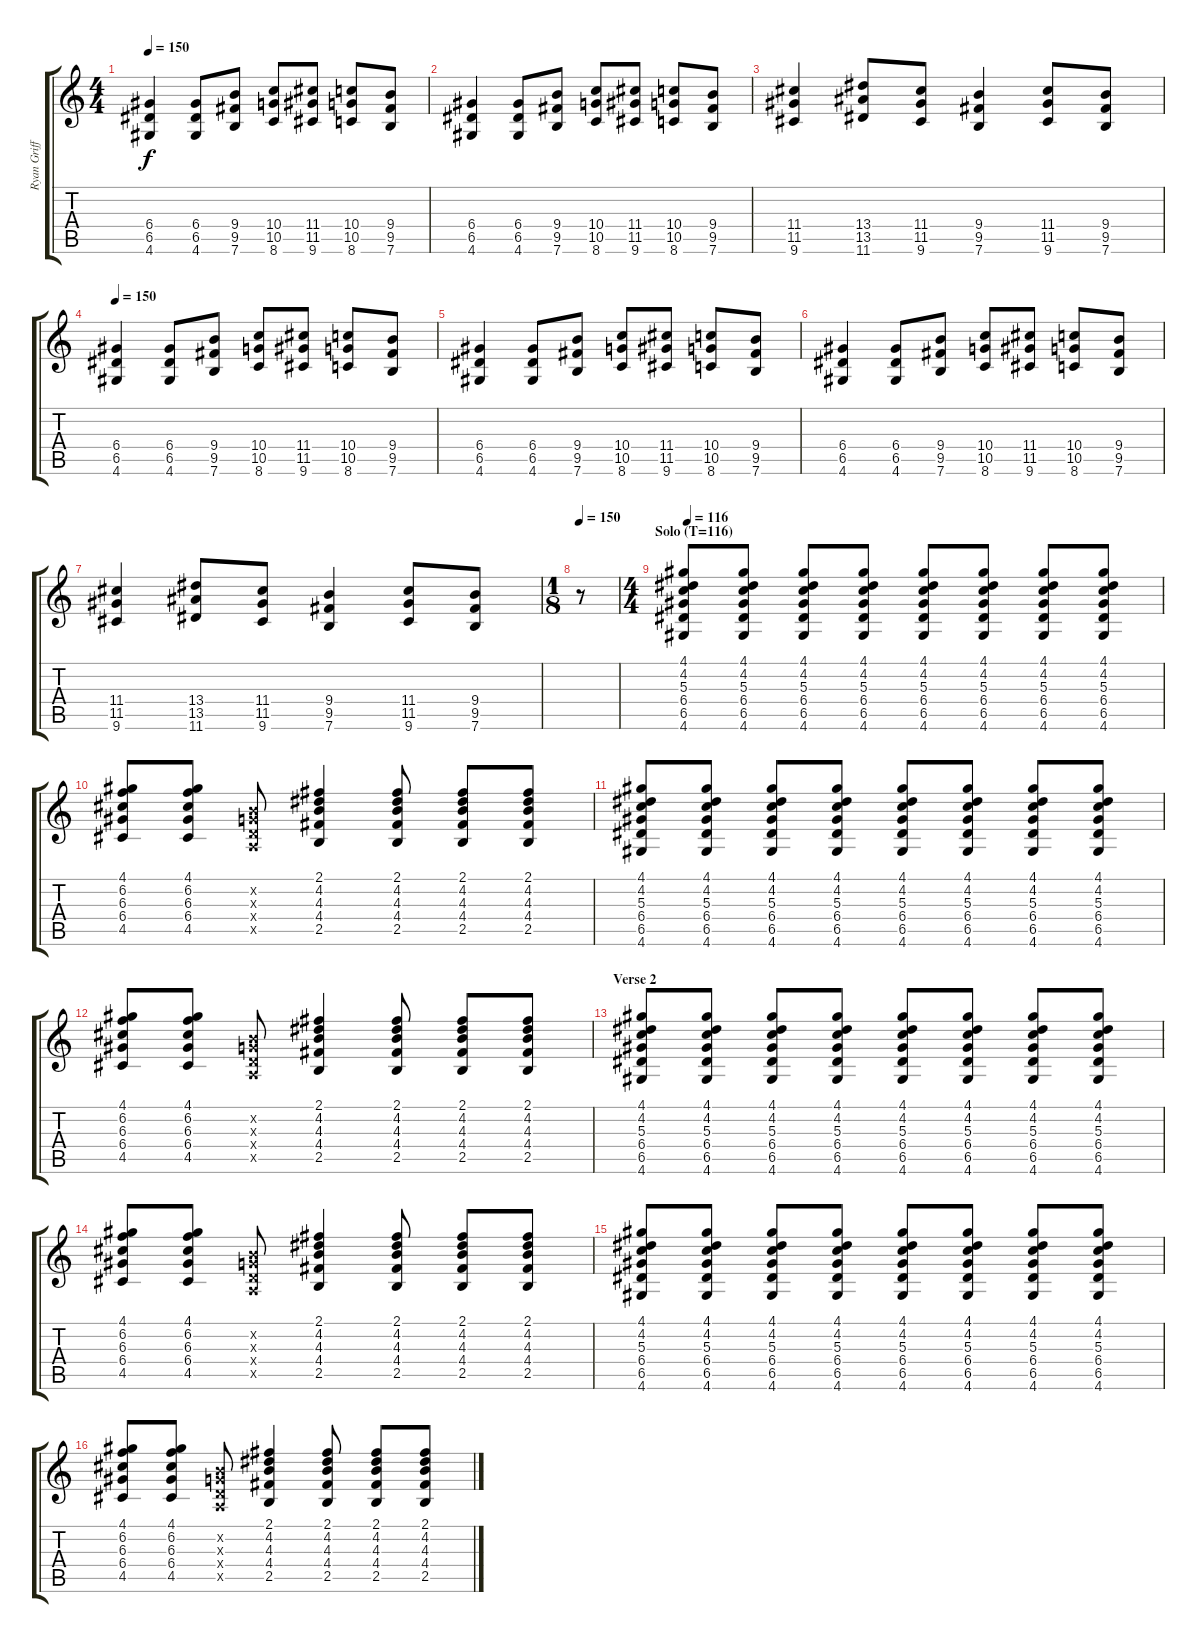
\track ("Ryan Griffits" "Ryan Griff") {instrument overdrivenguitar}
\staff {score tabs}
\tuning (E4 B3 G3 D3 A2 E2) {hide}
\ts (4 4)
\tempo 150
\clef g2
\ks c
(6.4 6.5 4.6).4{dy f} (6.4 6.5 4.6).8 (9.4 9.5 7.6).8 (10.4 10.5 8.6).8 (11.4 11.5 9.6).8 (10.4 10.5 8.6).8 (9.4 9.5 7.6).8 |
(6.4 6.5 4.6).4 (6.4 6.5 4.6).8 (9.4 9.5 7.6).8 (10.4 10.5 8.6).8 (11.4 11.5 9.6).8 (10.4 10.5 8.6).8 (9.4 9.5 7.6).8 |
(11.4 11.5 9.6).4 (13.4 13.5 11.6).8 (11.4 11.5 9.6).8 (9.4 9.5 7.6).4 (11.4 11.5 9.6).8 (9.4 9.5 7.6).8 |
\tempo 150
(6.4 6.5 4.6).4 (6.4 6.5 4.6).8 (9.4 9.5 7.6).8 (10.4 10.5 8.6).8 (11.4 11.5 9.6).8 (10.4 10.5 8.6).8 (9.4 9.5 7.6).8 |
(6.4 6.5 4.6).4 (6.4 6.5 4.6).8 (9.4 9.5 7.6).8 (10.4 10.5 8.6).8 (11.4 11.5 9.6).8 (10.4 10.5 8.6).8 (9.4 9.5 7.6).8 |
(6.4 6.5 4.6).4 (6.4 6.5 4.6).8 (9.4 9.5 7.6).8 (10.4 10.5 8.6).8 (11.4 11.5 9.6).8 (10.4 10.5 8.6).8 (9.4 9.5 7.6).8 |
(11.4 11.5 9.6).4 (13.4 13.5 11.6).8 (11.4 11.5 9.6).8 (9.4 9.5 7.6).4 (11.4 11.5 9.6).8 (9.4 9.5 7.6).8 |
\ts (1 8)
\tempo 150
r.8 |
\ts (4 4)
\section ("" "Solo (T=116)")
\tempo 116
(4.1 4.2 5.3 6.4 6.5 4.6).8{volume 8 balance 0 instrument electricguitarjazz} (4.1 4.2 5.3 6.4 6.5 4.6).8 (4.1 4.2 5.3 6.4 6.5 4.6).8 (4.1 4.2 5.3 6.4 6.5 4.6).8 (4.1 4.2 5.3 6.4 6.5 4.6).8 (4.1 4.2 5.3 6.4 6.5 4.6).8 (4.1 4.2 5.3 6.4 6.5 4.6).8 (4.1 4.2 5.3 6.4 6.5 4.6).8 |
(4.1 6.2 6.3 6.4 4.5).8 (4.1 6.2 6.3 6.4 4.5).8 (0.2{x} 0.3{x} 0.4{x} 0.5{x}).8 (2.1 4.2 4.3 4.4 2.5).4 (2.1 4.2 4.3 4.4 2.5).8 (2.1 4.2 4.3 4.4 2.5).8 (2.1 4.2 4.3 4.4 2.5).8 |
(4.1 4.2 5.3 6.4 6.5 4.6).8{volume 8 balance 0 instrument electricguitarjazz} (4.1 4.2 5.3 6.4 6.5 4.6).8 (4.1 4.2 5.3 6.4 6.5 4.6).8 (4.1 4.2 5.3 6.4 6.5 4.6).8 (4.1 4.2 5.3 6.4 6.5 4.6).8 (4.1 4.2 5.3 6.4 6.5 4.6).8 (4.1 4.2 5.3 6.4 6.5 4.6).8 (4.1 4.2 5.3 6.4 6.5 4.6).8 |
(4.1 6.2 6.3 6.4 4.5).8 (4.1 6.2 6.3 6.4 4.5).8 (0.2{x} 0.3{x} 0.4{x} 0.5{x}).8 (2.1 4.2 4.3 4.4 2.5).4 (2.1 4.2 4.3 4.4 2.5).8 (2.1 4.2 4.3 4.4 2.5).8 (2.1 4.2 4.3 4.4 2.5).8 |
\section ("" "Verse 2")
(4.1 4.2 5.3 6.4 6.5 4.6).8{volume 8 balance 0 instrument electricguitarjazz} (4.1 4.2 5.3 6.4 6.5 4.6).8 (4.1 4.2 5.3 6.4 6.5 4.6).8 (4.1 4.2 5.3 6.4 6.5 4.6).8 (4.1 4.2 5.3 6.4 6.5 4.6).8 (4.1 4.2 5.3 6.4 6.5 4.6).8 (4.1 4.2 5.3 6.4 6.5 4.6).8 (4.1 4.2 5.3 6.4 6.5 4.6).8 |
(4.1 6.2 6.3 6.4 4.5).8 (4.1 6.2 6.3 6.4 4.5).8 (0.2{x} 0.3{x} 0.4{x} 0.5{x}).8 (2.1 4.2 4.3 4.4 2.5).4 (2.1 4.2 4.3 4.4 2.5).8 (2.1 4.2 4.3 4.4 2.5).8 (2.1 4.2 4.3 4.4 2.5).8 |
(4.1 4.2 5.3 6.4 6.5 4.6).8{volume 8 balance 0 instrument electricguitarjazz} (4.1 4.2 5.3 6.4 6.5 4.6).8 (4.1 4.2 5.3 6.4 6.5 4.6).8 (4.1 4.2 5.3 6.4 6.5 4.6).8 (4.1 4.2 5.3 6.4 6.5 4.6).8 (4.1 4.2 5.3 6.4 6.5 4.6).8 (4.1 4.2 5.3 6.4 6.5 4.6).8 (4.1 4.2 5.3 6.4 6.5 4.6).8 |
(4.1 6.2 6.3 6.4 4.5).8 (4.1 6.2 6.3 6.4 4.5).8 (0.2{x} 0.3{x} 0.4{x} 0.5{x}).8 (2.1 4.2 4.3 4.4 2.5).4 (2.1 4.2 4.3 4.4 2.5).8 (2.1 4.2 4.3 4.4 2.5).8 (2.1 4.2 4.3 4.4 2.5).8
